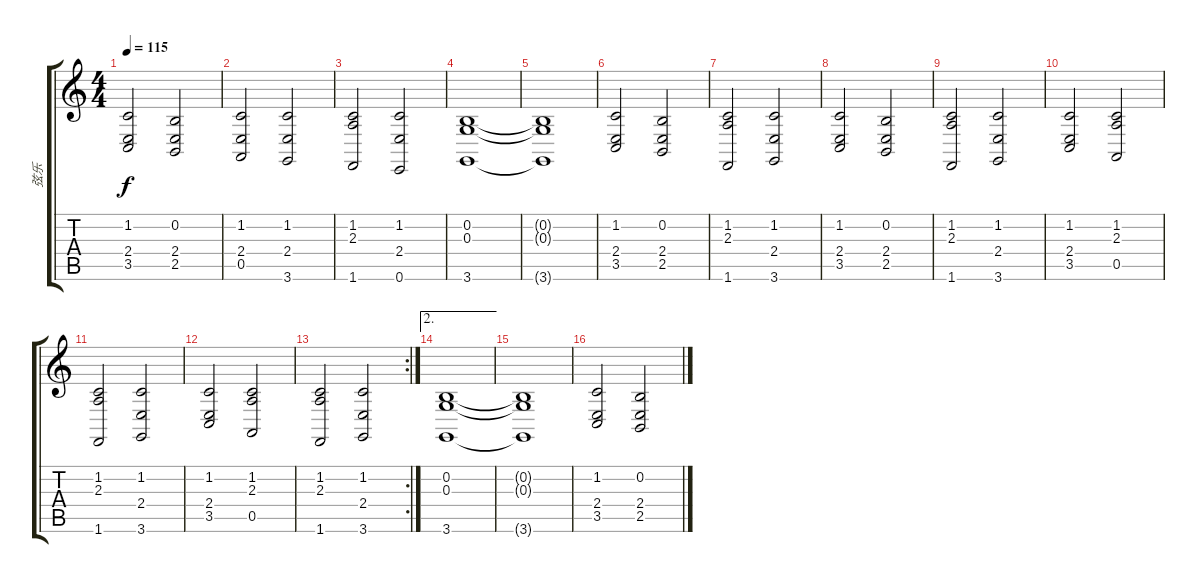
\track ("弦乐" "弦乐") {instrument stringensemble1}
\staff {score tabs}
\tuning (E4 B3 G3 D3 A2 E2) {hide}
\ts (4 4)
\tempo 115
\clef g2
\ks c
(1.2 2.4 3.5).2{dy f} (0.2 2.4 2.5).2 |
(1.2 2.4 0.5).2 (1.2 2.4 3.6).2 |
(1.2 2.3 1.6).2 (1.2 2.4 0.6).2 |
(0.2 0.3 3.6).1 |
(0.2{t} 0.3{t} 3.6{t}).1 |
(1.2 2.4 3.5).2 (0.2 2.4 2.5).2 |
(1.2 2.3 1.6).2 (1.2 2.4 3.6).2 |
(1.2 2.4 3.5).2 (0.2 2.4 2.5).2 |
(1.2 2.3 1.6).2 (1.2 2.4 3.6).2 |
(1.2 2.4 3.5).2 (1.2 2.3 0.5).2 |
(1.2 2.3 1.6).2 (1.2 2.4 3.6).2 |
(1.2 2.4 3.5).2 (1.2 2.3 0.5).2 |
\rc 2
(1.2 2.3 1.6).2 (1.2 2.4 3.6).2 |
\ae 2
(0.2 0.3 3.6).1 |
(0.2{t} 0.3{t} 3.6{t}).1 |
(1.2 2.4 3.5).2 (0.2 2.4 2.5).2
